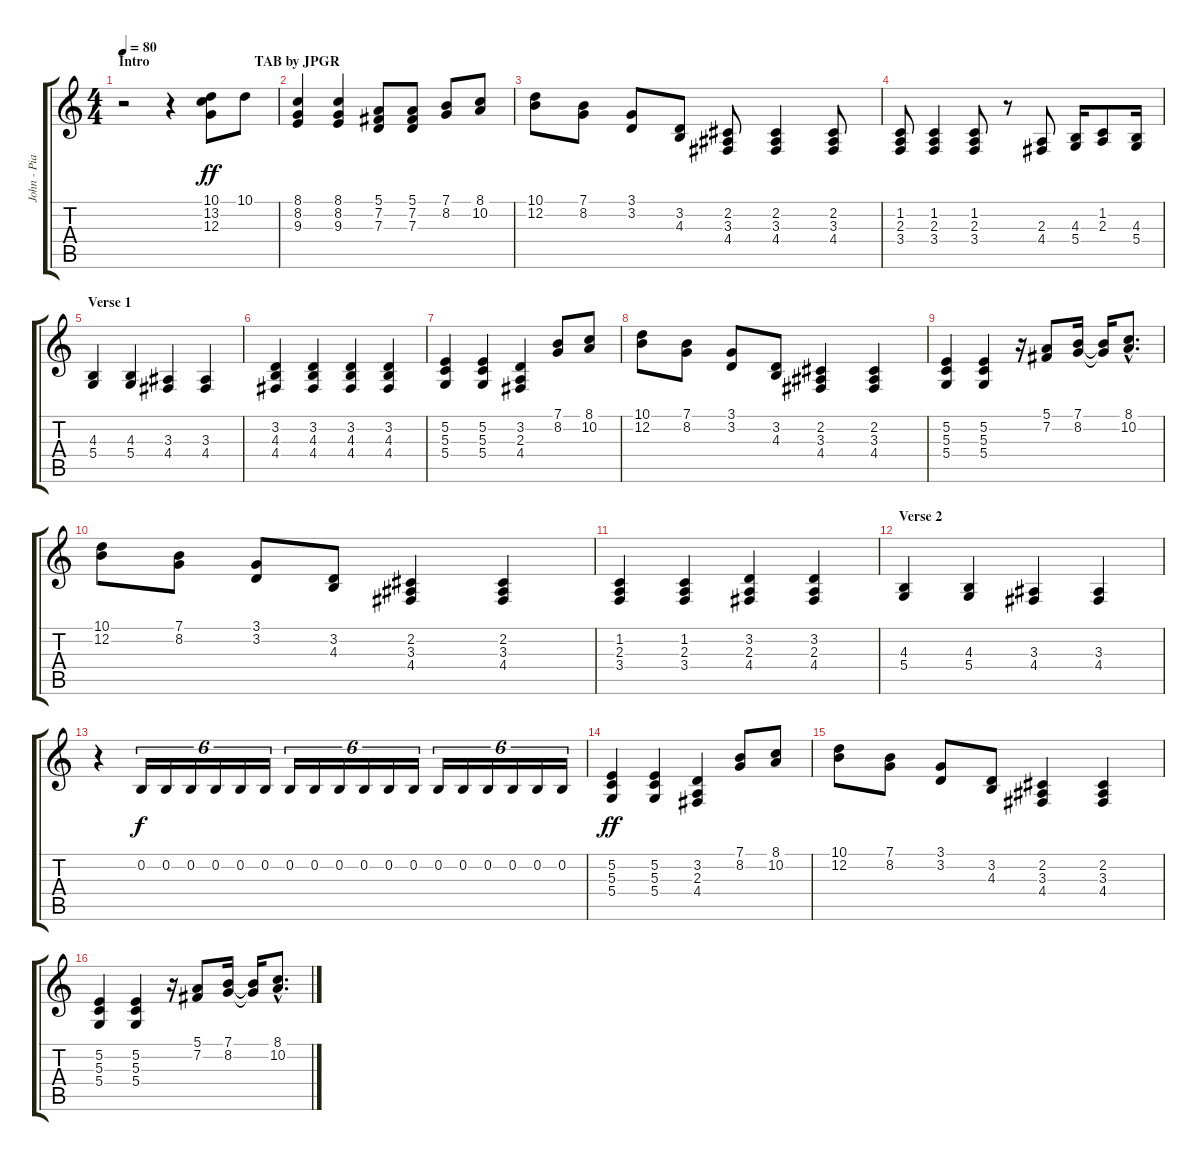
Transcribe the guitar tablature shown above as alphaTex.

\track ("John - Piano" "John - Pia") {instrument honkytonkpiano}
\staff {score tabs}
\tuning (E4 B3 G3 D3 A2 E2) {hide}
\ts (4 4)
\section ("" "Intro                              TAB by JPGR")
\tempo 80
\clef g2
\ks c
r.2{dy ff instrument honkytonkpiano} r.4 (10.1 13.2 12.3).8 10.1.8 |
(8.1 8.2 9.3).4 (8.1 8.2 9.3).4 (5.1 7.2 7.3).8 (5.1 7.2 7.3).8 (7.1 8.2).8 (8.1 10.2).8 |
(10.1 12.2).8 (7.1 8.2).8 (3.1 3.2).8 (3.2 4.3).8 (2.2 3.3 4.4).8 (2.2 3.3 4.4).4 (2.2 3.3 4.4).8 |
(1.2 2.3 3.4).8 (1.2 2.3 3.4).4 (1.2 2.3 3.4).8 r.8 (2.3 4.4).8 (4.3 5.4).16 (1.2 2.3).8 (4.3 5.4).16 |
\section ("" "Verse 1")
(4.3 5.4).4 (4.3 5.4).4 (3.3 4.4).4 (3.3 4.4).4 |
(3.2 4.3 4.4).4 (3.2 4.3 4.4).4 (3.2 4.3 4.4).4 (3.2 4.3 4.4).4 |
(5.2 5.3 5.4).4 (5.2 5.3 5.4).4 (3.2 2.3 4.4).4 (7.1 8.2).8 (8.1 10.2).8 |
(10.1 12.2).8 (7.1 8.2).8 (3.1 3.2).8 (3.2 4.3).8 (2.2 3.3 4.4).4 (2.2 3.3 4.4).4 |
(5.2 5.3 5.4).4 (5.2 5.3 5.4).4 r.16 (5.1 7.2).8 (7.1 8.2).16 (7.1{t} 8.2{t}).16 (8.1{hac} 10.2{hac}).8{d} |
(10.1 12.2).8 (7.1 8.2).8 (3.1 3.2).8 (3.2 4.3).8 (2.2 3.3 4.4).4 (2.2 3.3 4.4).4 |
(1.2 2.3 3.4).4 (1.2 2.3 3.4).4 (3.2 2.3 4.4).4 (3.2 2.3 4.4).4 |
\section ("" "Verse 2")
(4.3 5.4).4 (4.3 5.4).4 (3.3 4.4).4 (3.3 4.4).4 |
r.4 0.2.16{tu (6 4) dy f} 0.2.16{tu (6 4)} 0.2.16{tu (6 4)} 0.2.16{tu (6 4)} 0.2.16{tu (6 4)} 0.2.16{tu (6 4)} 0.2.16{tu (6 4)} 0.2.16{tu (6 4)} 0.2.16{tu (6 4)} 0.2.16{tu (6 4)} 0.2.16{tu (6 4)} 0.2.16{tu (6 4)} 0.2.16{tu (6 4)} 0.2.16{tu (6 4)} 0.2.16{tu (6 4)} 0.2.16{tu (6 4)} 0.2.16{tu (6 4)} 0.2.16{tu (6 4)} |
(5.2 5.3 5.4).4{dy ff} (5.2 5.3 5.4).4 (3.2 2.3 4.4).4 (7.1 8.2).8 (8.1 10.2).8 |
(10.1 12.2).8 (7.1 8.2).8 (3.1 3.2).8 (3.2 4.3).8 (2.2 3.3 4.4).4 (2.2 3.3 4.4).4 |
(5.2 5.3 5.4).4 (5.2 5.3 5.4).4 r.16 (5.1 7.2).8 (7.1 8.2).16 (7.1{t} 8.2{t}).16 (8.1{hac} 10.2{hac}).8{d}
